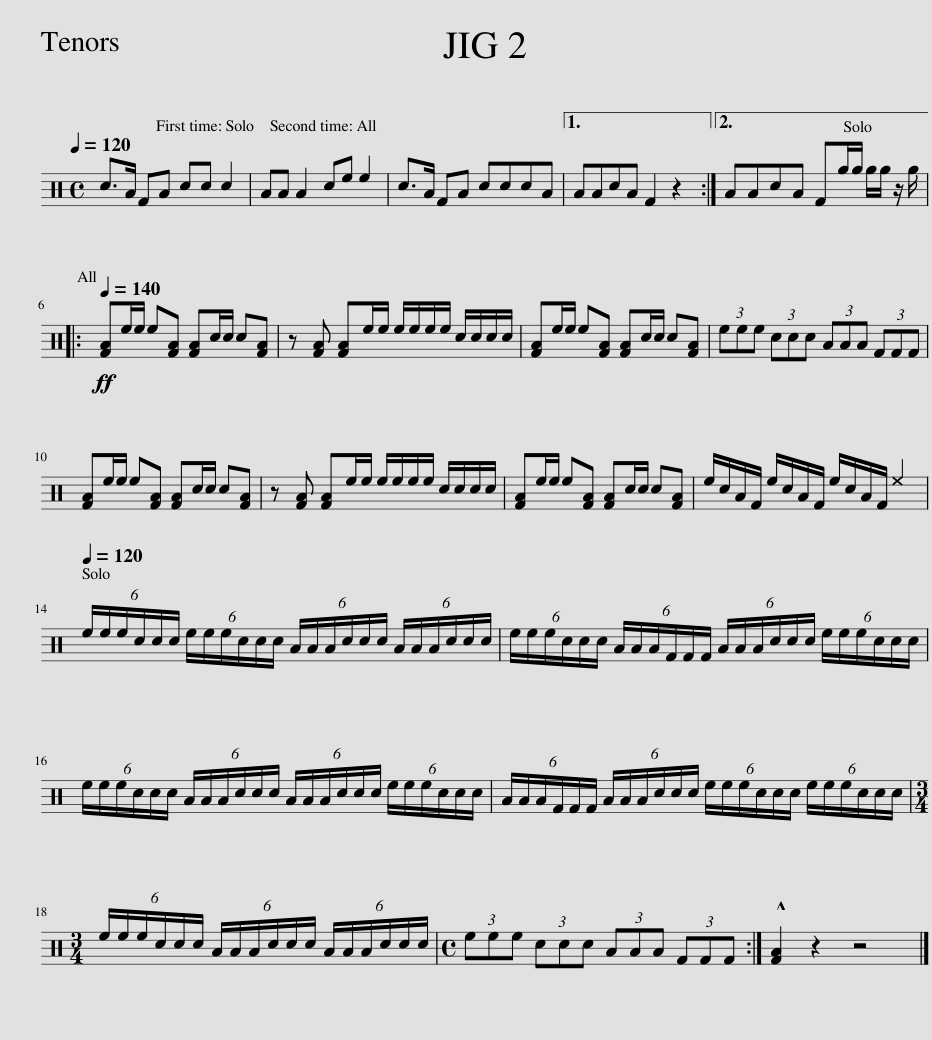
X:1
L:1/8
Q:1/4=120
M:4/4
I:linebreak $
K:C
V:1 perc
K:none
V:1
 c>A FA cc c2 | AA A2 ce e2 | c>A FA cccA |1 AAcA F2 z2 :|2 AAcA Fg/g/ g/g/ z/ g/ |:$ %5
!ff![Q:1/4=140] [FA]e/e/ e[FA] [FA]c/c/ c[FA] | z [FA] [FA]e/e/ e/e/e/e/ c/c/c/c/ | [FA]e/e/ e[FA] [FA]c/c/ c[FA] | (3eee (3ccc (3AAA (3FFF |$ [FA]e/e/ e[FA] [FA]c/c/ c[FA] | %10
 z [FA] [FA]e/e/ e/e/e/e/ c/c/c/c/ | [FA]e/e/ e[FA] [FA]c/c/ c[FA] | e/c/A/F/ e/c/A/F/ e/c/A/F/ ^e2 |$[Q:1/4=120] (6:4:6e/e/e/c/c/c/ (6:4:6e/e/e/c/c/c/ (6:4:6A/A/A/c/c/c/ (6:4:6A/A/A/c/c/c/ | (6:4:6e/e/e/c/c/c/ (6:4:6A/A/A/F/F/F/ (6:4:6A/A/A/c/c/c/ (6:4:6e/e/e/c/c/c/ |$ %15
 (6:4:6e/e/e/c/c/c/ (6:4:6A/A/A/c/c/c/ (6:4:6A/A/A/c/c/c/ (6:4:6e/e/e/c/c/c/ | (6:4:6A/A/A/F/F/F/ (6:4:6A/A/A/c/c/c/ (6:4:6e/e/e/c/c/c/ (6:4:6e/e/e/c/c/c/ |$[M:3/4] (6:4:6e/e/e/c/c/c/ (6:4:6A/A/A/c/c/c/ (6:4:6A/A/A/c/c/c/ |[M:4/4] (3eee (3ccc (3AAA (3FFF :| !^![FA]2 z2 z4 |] %20
